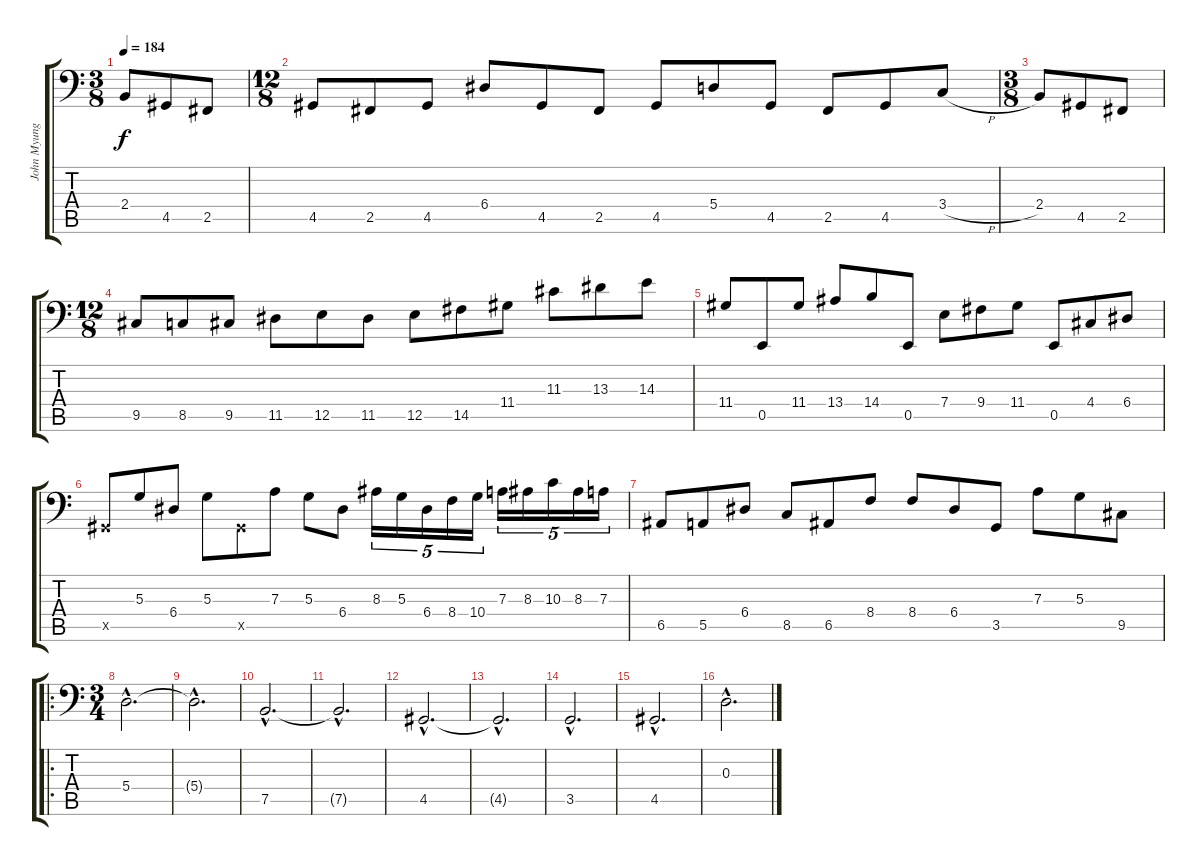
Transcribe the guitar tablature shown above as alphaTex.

\track ("John Myung - 6 Strings Bass" "John Myung") {instrument electricbassfinger}
\staff {score tabs}
\tuning (C3 G2 D2 A1 E1 B0) {hide}
\ts (3 8)
\tempo 184
\clef f4
\ks c
2.4.8{dy f} 4.5.8 2.5.8 |
\ts (12 8)
4.5.8 2.5.8 4.5.8 6.4.8 4.5.8 2.5.8 4.5.8 5.4.8 4.5.8 2.5.8 4.5.8 3.4{h}.8 |
\ts (3 8)
2.4.8 4.5.8 2.5.8 |
\ts (12 8)
9.5.8 8.5.8 9.5.8 11.5.8 12.5.8 11.5.8 12.5.8 14.5.8 11.4.8 11.3.8 13.3.8 14.3.8 |
11.4.8 0.5.8 11.4.8 13.4.8 14.4.8 0.5.8 7.4.8 9.4.8 11.4.8 0.5.8 4.4.8 6.4.8 |
4.5{x}.8 5.3.8 6.4.8 5.3.8 4.5{x}.8 7.3.8 5.3.8 6.4.8 8.3.16{tu (5 4)} 5.3.16{tu (5 4)} 6.4.16{tu (5 4)} 8.4.16{tu (5 4)} 10.4.16{tu (5 4)} 7.3.16{tu (5 4)} 8.3.16{tu (5 4)} 10.3.16{tu (5 4)} 8.3.16{tu (5 4)} 7.3.16{tu (5 4)} |
6.5.8 5.5.8 6.4.8 8.5.8 6.5.8 8.4.8 8.4.8 6.4.8 3.5.8 7.3.8 5.3.8 9.5.8 |
\ro
\ts (3 4)
5.4{hac}.2{d} |
5.4{hac t}.2{d} |
7.5{hac}.2{d} |
7.5{hac t}.2{d} |
4.5{hac}.2{d} |
4.5{hac t}.2{d} |
3.5{hac}.2{d} |
4.5{hac}.2{d} |
0.3{hac}.2{d}
